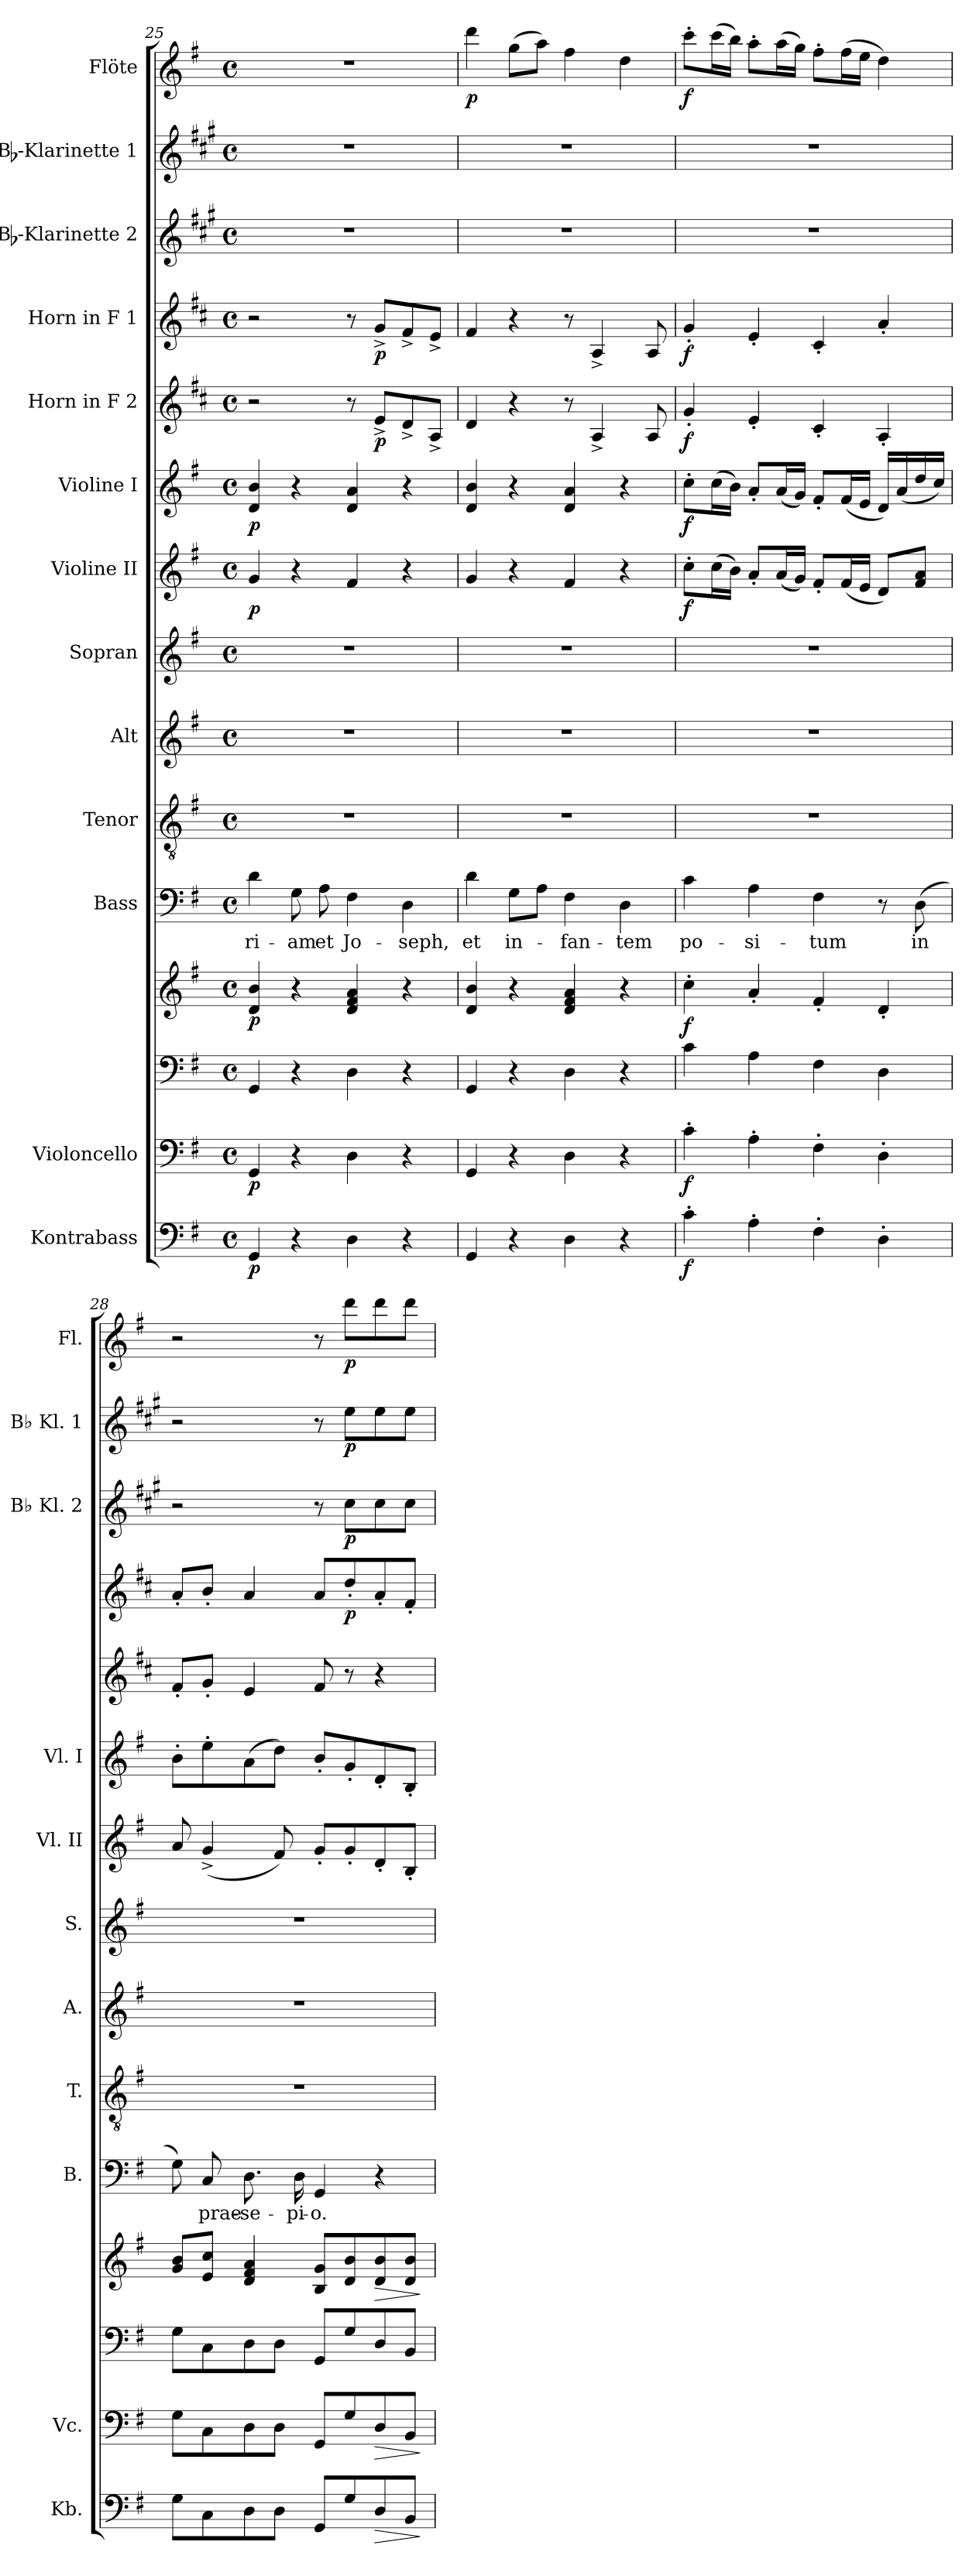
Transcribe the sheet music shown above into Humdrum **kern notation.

**kern	**dynam	**kern	**dynam	**kern	**kern	**dynam	**kern	**text	**kern	**kern	**kern	**kern	**dynam	**kern	**dynam	**kern	**dynam	**kern	**dynam	**kern	**dynam	**kern	**dynam	**kern	**dynam
*part14	*part14	*part13	*part13	*part12	*part12	*part12	*part11	*part11	*part10	*part9	*part8	*part7	*part7	*part6	*part6	*part5	*part5	*part4	*part4	*part3	*part3	*part2	*part2	*part1	*part1
*staff15	*staff15	*staff14	*staff14	*staff13	*staff12	*staff12/13	*staff11	*staff11	*staff10	*staff9	*staff8	*staff7	*staff7	*staff6	*staff6	*staff5	*staff5	*staff4	*staff4	*staff3	*staff3	*staff2	*staff2	*staff1	*staff1
*I"Kontrabass	*	*I"Violoncello	*	*	*	*	*I"Bass	*	*I"Tenor	*I"Alt	*I"Sopran	*I"Violine II	*	*I"Violine I	*	*I"Horn in F 2	*	*I"Horn in F 1	*	*I"Bb-Klarinette 2	*	*I"Bb-Klarinette 1	*	*I"Flöte	*
*I'Kb.	*	*I'Vc.	*	*	*	*	*I'B.	*	*I'T.	*I'A.	*I'S.	*I'Vl. II	*	*I'Vl. I	*	*	*	*	*	*I'Bb Kl. 2	*	*I'Bb Kl. 1	*	*I'Fl.	*
*clefF4	*	*clefF4	*	*clefF4	*clefG2	*	*clefF4	*	*clefGv2	*clefG2	*clefG2	*clefG2	*	*clefG2	*	*clefG2	*	*clefG2	*	*clefG2	*	*clefG2	*	*clefG2	*
*ITrd7c12	*	*	*	*	*	*	*	*	*	*	*	*	*	*	*	*ITrd4c7	*	*ITrd4c7	*	*ITrd1c2	*	*ITrd1c2	*	*	*
*k[f#]	*	*k[f#]	*	*k[f#]	*k[f#]	*	*k[f#]	*	*k[f#]	*k[f#]	*k[f#]	*k[f#]	*	*k[f#]	*	*k[f#]	*	*k[f#]	*	*k[f#]	*	*k[f#]	*	*k[f#]	*
*G:	*	*G:	*	*G:	*G:	*	*G:	*	*G:	*G:	*G:	*G:	*	*G:	*	*G:	*	*G:	*	*G:	*	*G:	*	*G:	*
*M4/4	*	*M4/4	*	*M4/4	*M4/4	*	*M4/4	*	*M4/4	*M4/4	*M4/4	*M4/4	*	*M4/4	*	*M4/4	*	*M4/4	*	*M4/4	*	*M4/4	*	*M4/4	*
*met(c)	*	*met(c)	*	*met(c)	*met(c)	*	*met(c)	*	*met(c)	*met(c)	*met(c)	*met(c)	*	*met(c)	*	*met(c)	*	*met(c)	*	*met(c)	*	*met(c)	*	*met(c)	*
=25	=25	=25	=25	=25	=25	=25	=25	=25	=25	=25	=25	=25	=25	=25	=25	=25	=25	=25	=25	=25	=25	=25	=25	=25	=25
!	!LO:DY:b	!	!LO:DY:b	!	!	!LO:DY:b	!	!LO:LY:b	!	!	!	!	!LO:DY:b	!	!LO:DY:b	!	!	!	!	!	!	!	!	!	!
4GGG/	p	4GG/	p	4GG/	4d/ 4b/	p	4d\	-ri-	1r	1r	1r	4g/	p	4d/ 4b/	p	2r	.	2r	.	1r	.	1r	.	1r	.
!	!	!	!	!	!	!	!	!LO:LY:b	!	!	!	!	!	!	!	!	!	!	!	!	!	!	!	!	!
4r	.	4r	.	4r	4r	.	8G\	-am	.	.	.	4r	.	4r	.	.	.	.	.	.	.	.	.	.	.
!	!	!	!	!	!	!	!	!LO:LY:b	!	!	!	!	!	!	!	!	!	!	!	!	!	!	!	!	!
.	.	.	.	.	.	.	8A\	et	.	.	.	.	.	.	.	.	.	.	.	.	.	.	.	.	.
!	!	!	!	!	!	!	!	!LO:LY:b	!	!	!	!	!	!	!	!	!	!	!	!	!	!	!	!	!
4DD\	.	4D\	.	4D\	4d/ 4f#/ 4a/	.	4F#\	Jo-	.	.	.	4f#/	.	4d/ 4a/	.	8r	.	8r	.	.	.	.	.	.	.
!	!	!	!	!	!	!	!	!	!	!	!	!	!	!	!	!	!LO:DY:b	!	!LO:DY:b	!	!	!	!	!	!
.	.	.	.	.	.	.	.	.	.	.	.	.	.	.	.	8A^</L	p	8c^</L	p	.	.	.	.	.	.
!	!	!	!	!	!	!	!	!LO:LY:b	!	!	!	!	!	!	!	!	!	!	!	!	!	!	!	!	!
4r	.	4r	.	4r	4r	.	4D\	-seph,	.	.	.	4r	.	4r	.	8G^</	.	8B^</	.	.	.	.	.	.	.
.	.	.	.	.	.	.	.	.	.	.	.	.	.	.	.	8D^</J	.	8A^</J	.	.	.	.	.	.	.
=26	=26	=26	=26	=26	=26	=26	=26	=26	=26	=26	=26	=26	=26	=26	=26	=26	=26	=26	=26	=26	=26	=26	=26	=26	=26
!	!	!	!	!	!	!	!	!LO:LY:b	!	!	!	!	!	!	!	!	!	!	!	!	!	!	!	!	!LO:DY:b
4GGG/	.	4GG/	.	4GG/	4d/ 4b/	.	4d\	et	1r	1r	1r	4g/	.	4d/ 4b/	.	4G/	.	4B/	.	1r	.	1r	.	4ddd\	p
!	!	!	!	!	!	!	!	!LO:LY:b	!	!	!	!	!	!	!	!	!	!	!	!	!	!	!	!	!
4r	.	4r	.	4r	4r	.	8G\L	in-	.	.	.	4r	.	4r	.	4r	.	4r	.	.	.	.	.	(>8gg\L	.
.	.	.	.	.	.	.	8A\J	.	.	.	.	.	.	.	.	.	.	.	.	.	.	.	.	8aa\J)	.
!	!	!	!	!	!	!	!	!LO:LY:b	!	!	!	!	!	!	!	!	!	!	!	!	!	!	!	!	!
4DD\	.	4D\	.	4D\	4d/ 4f#/ 4a/	.	4F#\	-fan-	.	.	.	4f#/	.	4d/ 4a/	.	8r	.	8r	.	.	.	.	.	4ff#\	.
.	.	.	.	.	.	.	.	.	.	.	.	.	.	.	.	4D^</	.	4D^</	.	.	.	.	.	.	.
!	!	!	!	!	!	!	!	!LO:LY:b	!	!	!	!	!	!	!	!	!	!	!	!	!	!	!	!	!
4r	.	4r	.	4r	4r	.	4D\	-tem	.	.	.	4r	.	4r	.	.	.	.	.	.	.	.	.	4dd\	.
.	.	.	.	.	.	.	.	.	.	.	.	.	.	.	.	8D/	.	8D/	.	.	.	.	.	.	.
!!LO:PB:g=z
=27	=27	=27	=27	=27	=27	=27	=27	=27	=27	=27	=27	=27	=27	=27	=27	=27	=27	=27	=27	=27	=27	=27	=27	=27	=27
!	!LO:DY:b	!	!LO:DY:b	!	!	!LO:DY:b	!	!LO:LY:b	!	!	!	!	!LO:DY:b	!	!LO:DY:b	!	!LO:DY:b	!	!LO:DY:b	!	!	!	!	!	!LO:DY:b
4C'>\	f	4c'>\	f	4c\	4cc'>\	f	4c\	po-	1r	1r	1r	8cc'>\L	f	8cc'>\L	f	4c'</	f	4c'</	f	1r	.	1r	.	8ccc'>\L	f
.	.	.	.	.	.	.	.	.	.	.	.	(>16cc\L	.	(>16cc\L	.	.	.	.	.	.	.	.	.	(>16ccc\L	.
.	.	.	.	.	.	.	.	.	.	.	.	16b\JJ)	.	16b\JJ)	.	.	.	.	.	.	.	.	.	16bb\JJ)	.
!	!	!	!	!	!	!	!	!LO:LY:b	!	!	!	!	!	!	!	!	!	!	!	!	!	!	!	!	!
4AA'>\	.	4A'>\	.	4A\	4a'</	.	4A\	-si-	.	.	.	8a'</L	.	8a'</L	.	4A'</	.	4A'</	.	.	.	.	.	8aa'>\L	.
.	.	.	.	.	.	.	.	.	.	.	.	(<16a/L	.	(<16a/L	.	.	.	.	.	.	.	.	.	(>16aa\L	.
.	.	.	.	.	.	.	.	.	.	.	.	16g/JJ)	.	16g/JJ)	.	.	.	.	.	.	.	.	.	16gg\JJ)	.
!	!	!	!	!	!	!	!	!LO:LY:b	!	!	!	!	!	!	!	!	!	!	!	!	!	!	!	!	!
4FF#'>\	.	4F#'>\	.	4F#\	4f#'</	.	4F#\	-tum	.	.	.	8f#'</L	.	8f#'</L	.	4F#'</	.	4F#'</	.	.	.	.	.	8ff#'>\L	.
.	.	.	.	.	.	.	.	.	.	.	.	(<16f#/L	.	(<16f#/L	.	.	.	.	.	.	.	.	.	(>16ff#\L	.
.	.	.	.	.	.	.	.	.	.	.	.	16e/JJ	.	16e/JJ	.	.	.	.	.	.	.	.	.	16ee\JJ	.
4DD'>\	.	4D'>\	.	4D\	4d'</	.	8r	.	.	.	.	8d/L)	.	16d/LL)	.	4D'</	.	4d'</	.	.	.	.	.	4dd\)	.
.	.	.	.	.	.	.	.	.	.	.	.	.	.	(<16a/	.	.	.	.	.	.	.	.	.	.	.
!	!	!	!	!	!	!	!	!LO:LY:b	!	!	!	!	!	!	!	!	!	!	!	!	!	!	!	!	!
.	.	.	.	.	.	.	(>8D\	in	.	.	.	8f#/ 8a/J	.	16dd/	.	.	.	.	.	.	.	.	.	.	.
.	.	.	.	.	.	.	.	.	.	.	.	.	.	16cc/JJ)	.	.	.	.	.	.	.	.	.	.	.
=28	=28	=28	=28	=28	=28	=28	=28	=28	=28	=28	=28	=28	=28	=28	=28	=28	=28	=28	=28	=28	=28	=28	=28	=28	=28
8GG\L	.	8G\L	.	8G\L	8g/ 8b/L	.	8G\)	.	1r	1r	1r	8a/	.	8b'>\L	.	8B'</L	.	8d'</L	.	2r	.	2r	.	2r	.
!	!	!	!	!	!	!	!	!LO:LY:b	!	!	!	!	!	!	!	!	!	!	!	!	!	!	!	!	!
8CC\	.	8C\	.	8C\	8e/ 8cc/J	.	8C/	prae-	.	.	.	(<4g^</	.	8ee'>\	.	8c'</J	.	8e'</J	.	.	.	.	.	.	.
!	!	!	!	!	!	!	!	!LO:LY:b	!	!	!	!	!	!	!	!	!	!	!	!	!	!	!	!	!
8DD\	.	8D\	.	8D\	4d/ 4f#/ 4a/	.	8.D\	-se-	.	.	.	.	.	(>8a\	.	4A/	.	4d/	.	.	.	.	.	.	.
8DD\J	.	8D\J	.	8D\J	.	.	.	.	.	.	.	8f#/)	.	8dd\J)	.	.	.	.	.	.	.	.	.	.	.
!	!	!	!	!	!	!	!	!LO:LY:b	!	!	!	!	!	!	!	!	!	!	!	!	!	!	!	!	!
.	.	.	.	.	.	.	16D\	-pi-	.	.	.	.	.	.	.	.	.	.	.	.	.	.	.	.	.
!	!	!	!	!	!	!	!	!LO:LY:b	!	!	!	!	!	!	!	!	!	!	!	!	!	!	!	!	!
8GGG/L	.	8GG/L	.	8GG/L	8B/ 8g/L	.	4GG/	-o.	.	.	.	8g'</L	.	8b'</L	.	8B/	.	8d/L	.	8r	.	8r	.	8r	.
!	!	!	!	!	!	!	!	!	!	!	!	!	!	!	!	!	!	!	!LO:DY:b	!	!LO:DY:b	!	!LO:DY:b	!	!LO:DY:b
8GG/	.	8G/	.	8G/	8d/ 8b/	.	.	.	.	.	.	8g'</	.	8g'</	.	8r	.	8g'</	p	8b\L	p	8dd\L	p	8ddd\L	p
!	!LO:HP:b	!	!LO:HP:b	!	!	!LO:HP:b	!	!	!	!	!	!	!	!	!	!	!	!	!	!	!	!	!	!	!
8DD/	>	8D/	>	8D/	8d/ 8b/	>	4r	.	.	.	.	8d'</	.	8d'</	.	4r	.	8d'</	.	8b\	.	8dd\	.	8ddd\	.
8BBB/J	.	8BB/J	.	8BB/J	8d/ 8b/J	.	.	.	.	.	.	8B'</J	.	8B'</J	.	.	.	8B'</J	.	8b\J	.	8dd\J	.	8ddd\J	.
.	]	.	]	.	.	]	.	.	.	.	.	.	.	.	.	.	.	.	.	.	.	.	.	.	.
=	=	=	=	=	=	=	=	=	=	=	=	=	=	=	=	=	=	=	=	=	=	=	=	=	=
*-	*-	*-	*-	*-	*-	*-	*-	*-	*-	*-	*-	*-	*-	*-	*-	*-	*-	*-	*-	*-	*-	*-	*-	*-	*-
